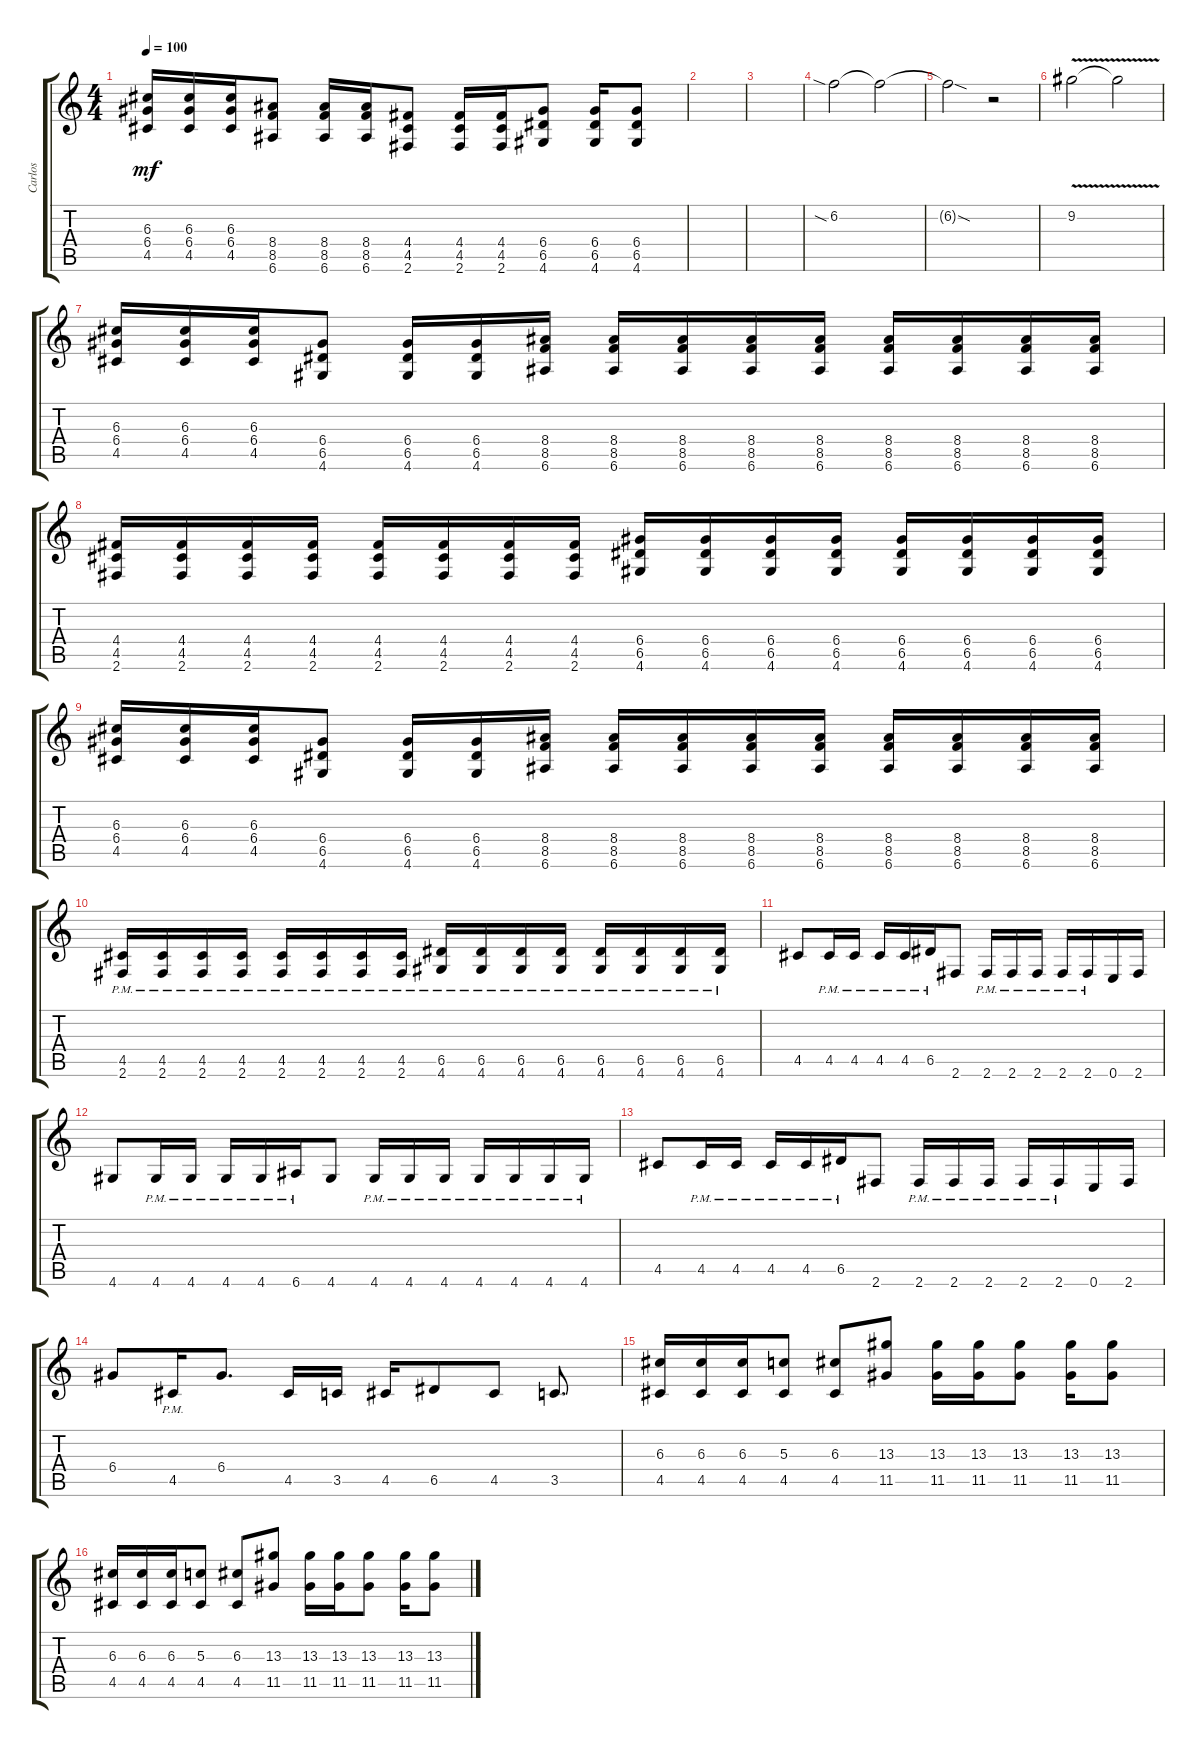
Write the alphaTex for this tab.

\track ("Carlos" "Carlos") {instrument distortionguitar}
\staff {score tabs}
\tuning (E4 B3 G3 D3 A2 E2) {hide}
\ts (4 4)
\tempo 100
\clef g2
\ks c
(6.3 6.4 4.5).16{dy mf} (6.3 6.4 4.5).16 (6.3 6.4 4.5).16 (8.4 8.5 6.6).8 (8.4 8.5 6.6).16 (8.4 8.5 6.6).16 (4.4 4.5 2.6).8 (4.4 4.5 2.6).16 (4.4 4.5 2.6).16 (6.4 6.5 4.6).8 (6.4 6.5 4.6).16 (6.4 6.5 4.6).8 |
|
|
6.2{sia}.2 6.2{t}.2 |
6.2{sod t}.2 r.2 |
9.2{v}.2 9.2{v t}.2 |
(6.3 6.4 4.5).16 (6.3 6.4 4.5).16 (6.3 6.4 4.5).16 (6.4 6.5 4.6).8 (6.4 6.5 4.6).16 (6.4 6.5 4.6).16 (8.4 8.5 6.6).16 (8.4 8.5 6.6).16 (8.4 8.5 6.6).16 (8.4 8.5 6.6).16 (8.4 8.5 6.6).16 (8.4 8.5 6.6).16 (8.4 8.5 6.6).16 (8.4 8.5 6.6).16 (8.4 8.5 6.6).16 |
(4.4 4.5 2.6).16 (4.4 4.5 2.6).16 (4.4 4.5 2.6).16 (4.4 4.5 2.6).16 (4.4 4.5 2.6).16 (4.4 4.5 2.6).16 (4.4 4.5 2.6).16 (4.4 4.5 2.6).16 (6.4 6.5 4.6).16 (6.4 6.5 4.6).16 (6.4 6.5 4.6).16 (6.4 6.5 4.6).16 (6.4 6.5 4.6).16 (6.4 6.5 4.6).16 (6.4 6.5 4.6).16 (6.4 6.5 4.6).16 |
(6.3 6.4 4.5).16 (6.3 6.4 4.5).16 (6.3 6.4 4.5).16 (6.4 6.5 4.6).8 (6.4 6.5 4.6).16 (6.4 6.5 4.6).16 (8.4 8.5 6.6).16 (8.4 8.5 6.6).16 (8.4 8.5 6.6).16 (8.4 8.5 6.6).16 (8.4 8.5 6.6).16 (8.4 8.5 6.6).16 (8.4 8.5 6.6).16 (8.4 8.5 6.6).16 (8.4 8.5 6.6).16 |
(4.5{pm} 2.6{pm}).16 (4.5{pm} 2.6{pm}).16 (4.5{pm} 2.6{pm}).16 (4.5{pm} 2.6{pm}).16 (4.5{pm} 2.6{pm}).16 (4.5{pm} 2.6{pm}).16 (4.5{pm} 2.6{pm}).16 (4.5{pm} 2.6{pm}).16 (6.5{pm} 4.6{pm}).16 (6.5{pm} 4.6{pm}).16 (6.5{pm} 4.6{pm}).16 (6.5{pm} 4.6{pm}).16 (6.5{pm} 4.6{pm}).16 (6.5{pm} 4.6{pm}).16 (6.5{pm} 4.6{pm}).16 (6.5{pm} 4.6{pm}).16 |
4.5.8 4.5{pm}.16 4.5{pm}.16 4.5{pm}.16 4.5{pm}.16 6.5{pm}.16 2.6.8 2.6{pm}.16 2.6{pm}.16 2.6{pm}.16 2.6{pm}.16 2.6{pm}.16 0.6.16 2.6.16 |
4.6.8 4.6{pm}.16 4.6{pm}.16 4.6{pm}.16 4.6{pm}.16 6.6{pm}.16 4.6.8 4.6{pm}.16 4.6{pm}.16 4.6{pm}.16 4.6{pm}.16 4.6{pm}.16 4.6{pm}.16 4.6{pm}.16 |
4.5.8 4.5{pm}.16 4.5{pm}.16 4.5{pm}.16 4.5{pm}.16 6.5{pm}.16 2.6.8 2.6{pm}.16 2.6{pm}.16 2.6{pm}.16 2.6{pm}.16 2.6{pm}.16 0.6.16 2.6.16 |
6.4.8 4.5{pm}.16 6.4.8{d} 4.5.16 3.5.16 4.5.16 6.5.8 4.5.8 3.5.8{d} |
(6.3 4.5).16 (6.3 4.5).16 (6.3 4.5).16 (5.3 4.5).8 (6.3 4.5).8 (13.3 11.5).8 (13.3 11.5).16 (13.3 11.5).16 (13.3 11.5).8 (13.3 11.5).16 (13.3 11.5).8 |
(6.3 4.5).16 (6.3 4.5).16 (6.3 4.5).16 (5.3 4.5).8 (6.3 4.5).8 (13.3 11.5).8 (13.3 11.5).16 (13.3 11.5).16 (13.3 11.5).8 (13.3 11.5).16 (13.3 11.5).8
